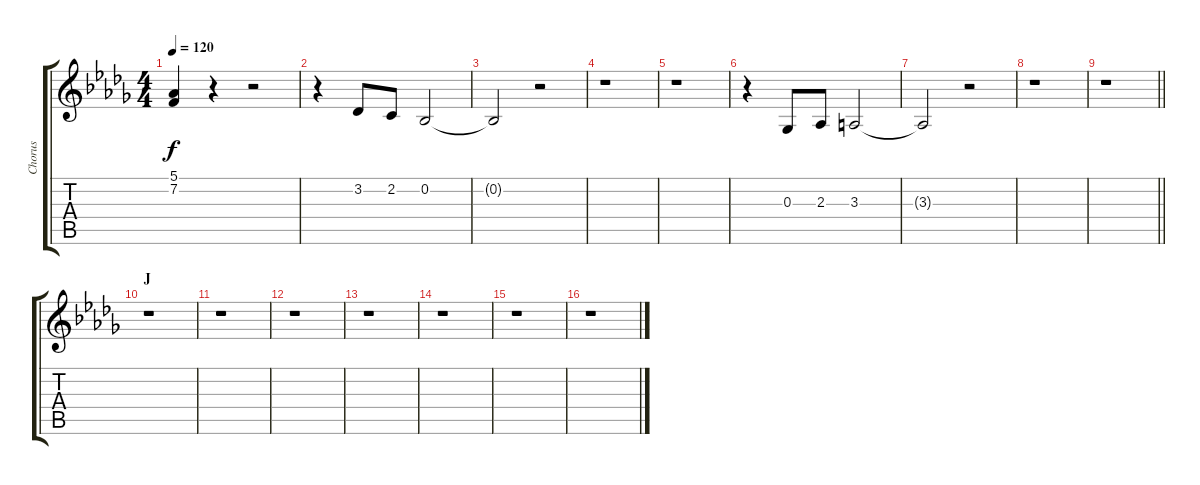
\track ("Chorus" "Chorus") {instrument sopranosax}
\staff {score tabs}
\tuning (Eb4 Bb3 Gb3 Db3 Ab2 Eb2) {hide}
\ts (4 4)
\tempo 120
\clef g2
\ks db
(5.1{t} 7.2{t}).4{dy f} r.4 r.2 |
r.4 3.2.8 2.2.8 0.2.2 |
0.2{t}.2 r.2 |
r.1 |
r.1 |
r.4 0.3.8 2.3.8 3.3.2 |
3.3{t}.2 r.2 |
r.1 |
\barLineRight lightlight
r.1 |
\section ("" "J")
r.1 |
r.1 |
r.1 |
r.1 |
r.1 |
r.1 |
r.1
